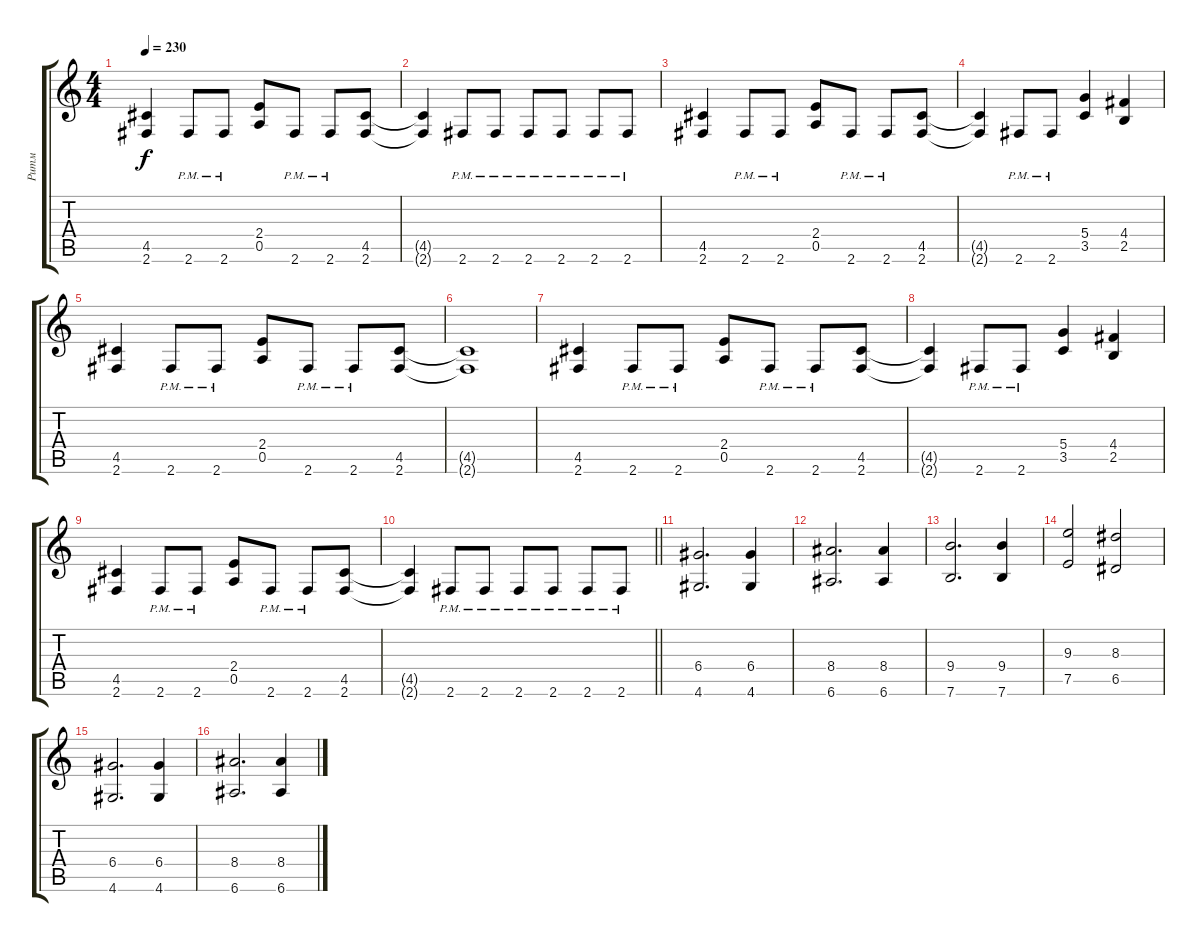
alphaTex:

\track ("Ритм" "Ритм") {instrument distortionguitar}
\staff {score tabs}
\tuning (E4 B3 G3 D3 A2 E2) {hide}
\ts (4 4)
\tempo 230
\clef g2
\ks c
(4.5 2.6).4{dy f} 2.6{pm}.8 2.6{pm}.8 (2.4 0.5).8 2.6{pm}.8 2.6{pm}.8 (4.5 2.6).8 |
(4.5{t} 2.6{t}).4 2.6{pm}.8 2.6{pm}.8 2.6{pm}.8 2.6{pm}.8 2.6{pm}.8 2.6{pm}.8 |
(4.5 2.6).4 2.6{pm}.8 2.6{pm}.8 (2.4 0.5).8 2.6{pm}.8 2.6{pm}.8 (4.5 2.6).8 |
(4.5{t} 2.6{t}).4 2.6{pm}.8 2.6{pm}.8 (5.4 3.5).4 (4.4 2.5).4 |
(4.5 2.6).4 2.6{pm}.8 2.6{pm}.8 (2.4 0.5).8 2.6{pm}.8 2.6{pm}.8 (4.5 2.6).8 |
(4.5{t} 2.6{t}).1 |
(4.5 2.6).4 2.6{pm}.8 2.6{pm}.8 (2.4 0.5).8 2.6{pm}.8 2.6{pm}.8 (4.5 2.6).8 |
(4.5{t} 2.6{t}).4 2.6{pm}.8 2.6{pm}.8 (5.4 3.5).4 (4.4 2.5).4 |
(4.5 2.6).4 2.6{pm}.8 2.6{pm}.8 (2.4 0.5).8 2.6{pm}.8 2.6{pm}.8 (4.5 2.6).8 |
\barLineRight lightlight
(4.5{t} 2.6{t}).4 2.6{pm}.8 2.6{pm}.8 2.6{pm}.8 2.6{pm}.8 2.6{pm}.8 2.6{pm}.8 |
(6.4 4.6).2{d} (6.4 4.6).4 |
(8.4 6.6).2{d} (8.4 6.6).4 |
(9.4 7.6).2{d} (9.4 7.6).4 |
(9.3 7.5).2 (8.3 6.5).2 |
(6.4 4.6).2{d} (6.4 4.6).4 |
(8.4 6.6).2{d} (8.4 6.6).4
